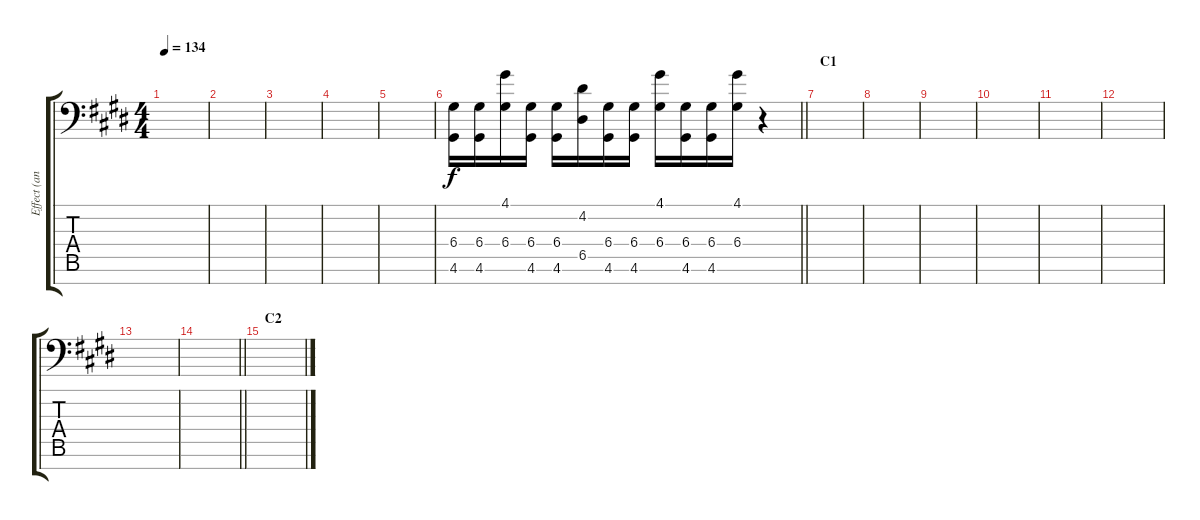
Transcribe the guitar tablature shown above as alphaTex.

\track ("Effect (an example only)" "Effect (an") {instrument drawbarorgan}
\staff {score tabs}
\tuning (E4 B3 G3 D3 A2 E2 A0) {hide}
\ts (4 4)
\tempo 134
\clef f4
\ks e
|
|
|
|
|
\barLineRight lightlight
(6.4 4.6).16{volume 12} (6.4 4.6).16 (4.1 6.4).16 (6.4 4.6).16 (6.4 4.6).16 (4.2 6.5).16 (6.4 4.6).16 (6.4 4.6).16 (4.1 6.4).16 (6.4 4.6).16 (6.4 4.6).16 (4.1 6.4).16 r.4 |
\section ("" "C1")
|
|
|
|
|
|
|
\barLineRight lightlight
|
\section ("" "C2")
